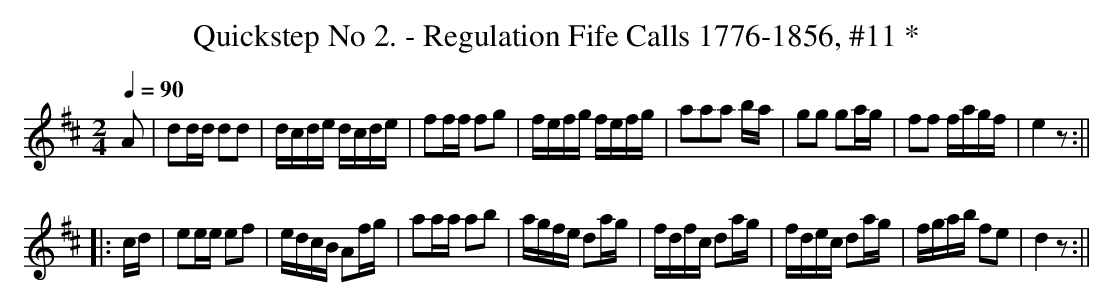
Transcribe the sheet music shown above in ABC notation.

X:1
T:Quickstep No 2. - Regulation Fife Calls 1776-1856, #11 *
M:2/4
L:1/16
Q:1/4=90
K:D
A2|d2dd d2d2|dcde dcde|f2ff f2g2|fefg fefg|a2a2a2 ba|g2g2 g2ag|f2f2 fagf|e4 z2:||
||:cd|e2ee e2f2|edcB A2fg|a2aa a2b2|agfe d2ag|fdfc d2ag|fdec d2ag|fgab f2e2|d4 z2:||
